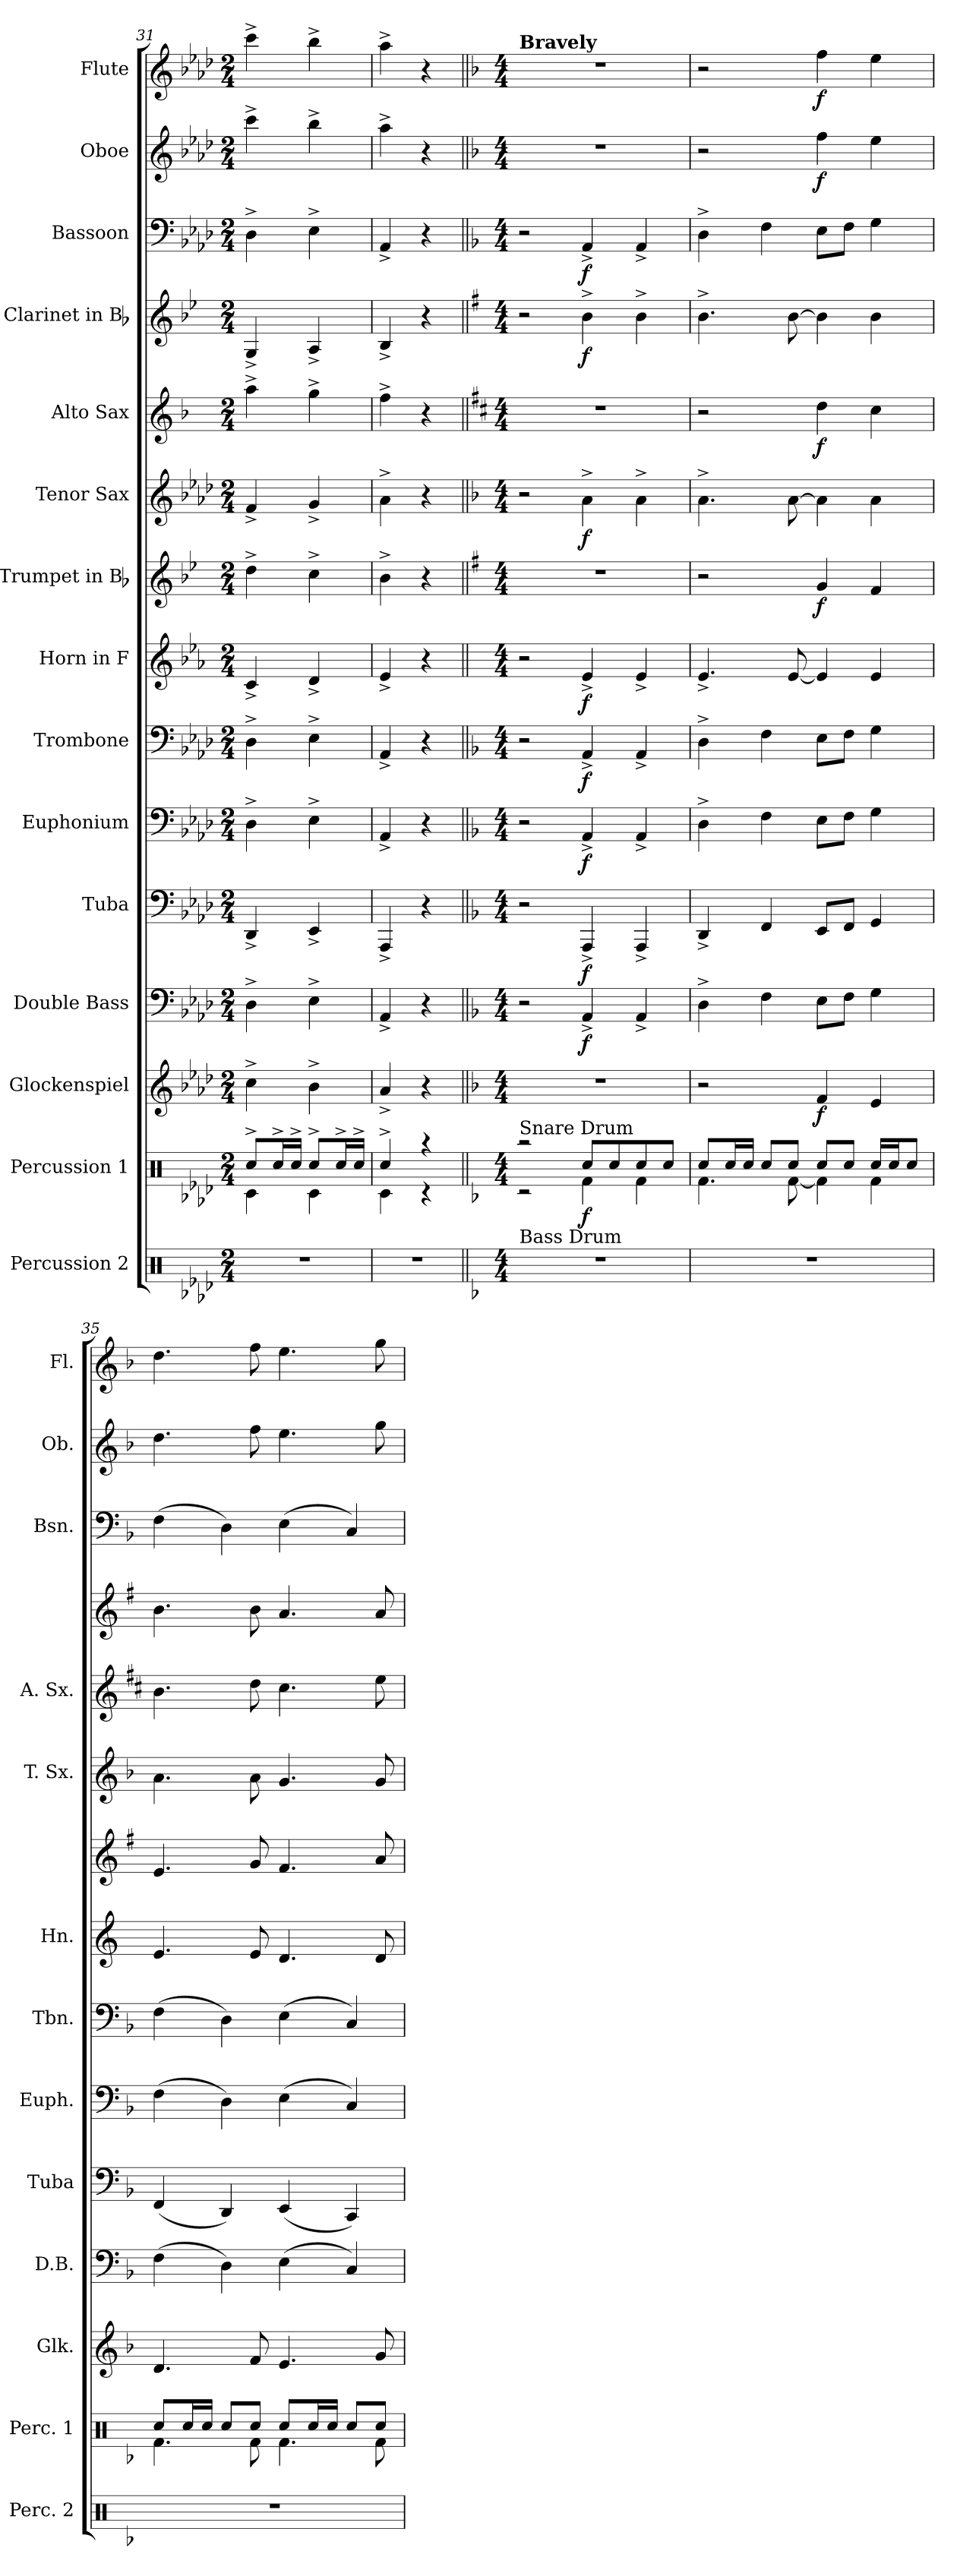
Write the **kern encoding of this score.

**kern	**kern	**dynam	**kern	**dynam	**kern	**dynam	**kern	**dynam	**kern	**dynam	**kern	**dynam	**kern	**dynam	**kern	**dynam	**kern	**dynam	**kern	**dynam	**kern	**dynam	**kern	**dynam	**kern	**dynam	**kern	**dynam
*part15	*part14	*part14	*part13	*part13	*part12	*part12	*part11	*part11	*part10	*part10	*part9	*part9	*part8	*part8	*part7	*part7	*part6	*part6	*part5	*part5	*part4	*part4	*part3	*part3	*part2	*part2	*part1	*part1
*staff15	*staff14	*staff14	*staff13	*staff13	*staff12	*staff12	*staff11	*staff11	*staff10	*staff10	*staff9	*staff9	*staff8	*staff8	*staff7	*staff7	*staff6	*staff6	*staff5	*staff5	*staff4	*staff4	*staff3	*staff3	*staff2	*staff2	*staff1	*staff1
*I"Percussion 2	*I"Percussion 1	*	*I"Glockenspiel	*	*I"Double Bass	*	*I"Tuba	*	*I"Euphonium	*	*I"Trombone	*	*I"Horn in F	*	*I"Trumpet in Bb	*	*I"Tenor Sax	*	*I"Alto Sax	*	*I"Clarinet in Bb	*	*I"Bassoon	*	*I"Oboe	*	*I"Flute	*
*I'Perc. 2	*I'Perc. 1	*	*I'Glk.	*	*I'D.B.	*	*I'Tuba	*	*I'Euph.	*	*I'Tbn.	*	*I'Hn.	*	*	*	*I'T. Sx.	*	*I'A. Sx.	*	*	*	*I'Bsn.	*	*I'Ob.	*	*I'Fl.	*
*clefX	*clefX	*	*clefG2	*	*clefF4	*	*clefF4	*	*clefF4	*	*clefF4	*	*clefG2	*	*clefG2	*	*clefG2	*	*clefG2	*	*clefG2	*	*clefF4	*	*clefG2	*	*clefG2	*
*	*	*	*ITrd-14c-24	*	*ITrd7c12	*	*	*	*	*	*	*	*ITrd4c7	*	*ITrd1c2	*	*ITrd8c14	*	*ITrd5c9	*	*ITrd1c2	*	*	*	*	*	*	*
*k[b-e-a-d-]	*k[b-e-a-d-]	*	*k[b-e-a-d-]	*	*k[b-e-a-d-]	*	*k[b-e-a-d-]	*	*k[b-e-a-d-]	*	*k[b-e-a-d-]	*	*k[b-e-a-d-]	*	*k[b-e-a-d-]	*	*k[b-e-a-d-]	*	*k[b-e-a-d-]	*	*k[b-e-a-d-]	*	*k[b-e-a-d-]	*	*k[b-e-a-d-]	*	*k[b-e-a-d-]	*
*A-:	*A-:	*	*A-:	*	*A-:	*	*A-:	*	*A-:	*	*A-:	*	*A-:	*	*A-:	*	*A-:	*	*A-:	*	*A-:	*	*A-:	*	*A-:	*	*A-:	*
*M2/4	*M2/4	*	*M2/4	*	*M2/4	*	*M2/4	*	*M2/4	*	*M2/4	*	*M2/4	*	*M2/4	*	*M2/4	*	*M2/4	*	*M2/4	*	*M2/4	*	*M2/4	*	*M2/4	*
=31	=31	=31	=31	=31	=31	=31	=31	=31	=31	=31	=31	=31	=31	=31	=31	=31	=31	=31	=31	=31	=31	=31	=31	=31	=31	=31	=31	=31
*	*^	*	*	*	*	*	*	*	*	*	*	*	*	*	*	*	*	*	*	*	*	*	*	*	*	*	*	*
2r	8Rcc^>/L	4Rc\	.	4cccc^>\	.	4DD-^>\	.	4DD-^</	.	4D-^>\	.	4D-^>\	.	4F^</	.	4cc^>\	.	4F^</	.	4cc^>\	.	4F^</	.	4D-^>\	.	4ccc^>\	.	4ccc^>\	.
.	16Rcc^>/L	.	.	.	.	.	.	.	.	.	.	.	.	.	.	.	.	.	.	.	.	.	.	.	.	.	.	.	.
.	16Rcc^>/JJ	.	.	.	.	.	.	.	.	.	.	.	.	.	.	.	.	.	.	.	.	.	.	.	.	.	.	.	.
.	8Rcc^>/L	4Rc\	.	4bbb-^>\	.	4EE-^>\	.	4EE-^</	.	4E-^>\	.	4E-^>\	.	4G^</	.	4b-^>\	.	4G^</	.	4b-^>\	.	4G^</	.	4E-^>\	.	4bb-^>\	.	4bb-^>\	.
.	16Rcc^>/L	.	.	.	.	.	.	.	.	.	.	.	.	.	.	.	.	.	.	.	.	.	.	.	.	.	.	.	.
.	16Rcc^>/JJ	.	.	.	.	.	.	.	.	.	.	.	.	.	.	.	.	.	.	.	.	.	.	.	.	.	.	.	.
=32	=32	=32	=32	=32	=32	=32	=32	=32	=32	=32	=32	=32	=32	=32	=32	=32	=32	=32	=32	=32	=32	=32	=32	=32	=32	=32	=32	=32	=32
2r	4Rcc^>/	4Rc\	.	4aaa-^</	.	4AAA-^</	.	4AAA-^</	.	4AA-^</	.	4AA-^</	.	4A-^</	.	4a-^>\	.	4A-^>\	.	4a-^>\	.	4A-^</	.	4AA-^</	.	4aa-^>\	.	4aa-^>\	.
.	4raa	4rc	.	4r	.	4r	.	4r	.	4r	.	4r	.	4r	.	4r	.	4r	.	4r	.	4r	.	4r	.	4r	.	4r	.
!!LO:PB:g=z
=33||	=33||	=33||	=33||	=33||	=33||	=33||	=33||	=33||	=33||	=33||	=33||	=33||	=33||	=33||	=33||	=33||	=33||	=33||	=33||	=33||	=33||	=33||	=33||	=33||	=33||	=33||	=33||	=33||	=33||
*k[b-]	*k[b-]	*	*	*k[b-]	*	*k[b-]	*	*k[b-]	*	*k[b-]	*	*k[b-]	*	*k[b-]	*	*k[b-]	*	*k[b-]	*	*k[b-]	*	*k[b-]	*	*k[b-]	*	*k[b-]	*	*k[b-]	*
*d:	*d:	*	*	*d:	*	*d:	*	*d:	*	*d:	*	*d:	*	*d:	*	*d:	*	*d:	*	*d:	*	*d:	*	*d:	*	*d:	*	*d:	*
*M4/4	*M4/4	*	*	*M4/4	*	*M4/4	*	*M4/4	*	*M4/4	*	*M4/4	*	*M4/4	*	*M4/4	*	*M4/4	*	*M4/4	*	*M4/4	*	*M4/4	*	*M4/4	*	*M4/4	*
*	*	*	*	*	*	*	*	*	*	*	*	*	*	*	*	*	*	*	*	*	*	*	*	*	*	*	*	*MM140	*
!	!	!	!	!	!	!	!	!	!	!	!	!	!	!	!	!	!	!	!	!	!	!	!	!	!	!	!	!LO:TX:a:B:t=Bravely	!
!	!LO:TX:b:t=Bass Drum	!	!	!	!	!	!	!	!	!	!	!	!	!	!	!	!	!	!	!	!	!	!	!	!	!	!	!	!
!	!LO:TX:a:t=Snare Drum	!	!	!	!	!	!	!	!	!	!	!	!	!	!	!	!	!	!	!	!	!	!	!	!	!	!	!	!
1r	2raa	2rc	.	1r	.	2r	.	2r	.	2r	.	2r	.	2r	.	1r	.	2r	.	1r	.	2r	.	2r	.	1r	.	1r	.
!	!	!	!LO:DY:b	!	!	!	!LO:DY:b	!	!LO:DY:b	!	!LO:DY:b	!	!LO:DY:b	!	!LO:DY:b	!	!	!	!LO:DY:b	!	!	!	!LO:DY:b	!	!LO:DY:b	!	!	!	!
.	8Rcc/L	4Rf\	f	.	.	4AAA^</	f	4AAA^</	f	4AA^</	f	4AA^</	f	4A^</	f	.	.	4A^>\	f	.	.	4a^>\	f	4AA^</	f	.	.	.	.
.	8Rcc/	.	.	.	.	.	.	.	.	.	.	.	.	.	.	.	.	.	.	.	.	.	.	.	.	.	.	.	.
.	8Rcc/	4Rf\	.	.	.	4AAA^</	.	4AAA^</	.	4AA^</	.	4AA^</	.	4A^</	.	.	.	4A^>\	.	.	.	4a^>\	.	4AA^</	.	.	.	.	.
.	8Rcc/J	.	.	.	.	.	.	.	.	.	.	.	.	.	.	.	.	.	.	.	.	.	.	.	.	.	.	.	.
=34	=34	=34	=34	=34	=34	=34	=34	=34	=34	=34	=34	=34	=34	=34	=34	=34	=34	=34	=34	=34	=34	=34	=34	=34	=34	=34	=34	=34	=34
1r	8Rcc/L	4.Rf\	.	2r	.	4DD^>\	.	4DD^</	.	4D^>\	.	4D^>\	.	4.A^</	.	2r	.	4.A^>\	.	2r	.	4.a^>\	.	4D^>\	.	2r	.	2r	.
.	16Rcc/L	.	.	.	.	.	.	.	.	.	.	.	.	.	.	.	.	.	.	.	.	.	.	.	.	.	.	.	.
.	16Rcc/JJ	.	.	.	.	.	.	.	.	.	.	.	.	.	.	.	.	.	.	.	.	.	.	.	.	.	.	.	.
.	8Rcc/L	.	.	.	.	4FF\	.	4FF/	.	4F\	.	4F\	.	.	.	.	.	.	.	.	.	.	.	4F\	.	.	.	.	.
.	8Rcc/J	[<8Rf\	.	.	.	.	.	.	.	.	.	.	.	[8A/	.	.	.	[8A\	.	.	.	[8a\	.	.	.	.	.	.	.
!	!	!	!	!	!LO:DY:b	!	!	!	!	!	!	!	!	!	!	!	!LO:DY:b	!	!	!	!LO:DY:b	!	!	!	!	!	!LO:DY:b	!	!LO:DY:b
.	8Rcc/L	4Rf\]	.	4fff/	f	8EE\L	.	8EE/L	.	8E\L	.	8E\L	.	4A/]	.	4f/	f	4A\]	.	4f\	f	4a\]	.	8E\L	.	4ff\	f	4ff\	f
.	8Rcc/J	.	.	.	.	8FF\J	.	8FF/J	.	8F\J	.	8F\J	.	.	.	.	.	.	.	.	.	.	.	8F\J	.	.	.	.	.
.	16Rcc/LL	4Rf\	.	4eee/	.	4GG\	.	4GG/	.	4G\	.	4G\	.	4A/	.	4e/	.	4A\	.	4e\	.	4a\	.	4G\	.	4ee\	.	4ee\	.
.	16Rcc/J	.	.	.	.	.	.	.	.	.	.	.	.	.	.	.	.	.	.	.	.	.	.	.	.	.	.	.	.
.	8Rcc/J	.	.	.	.	.	.	.	.	.	.	.	.	.	.	.	.	.	.	.	.	.	.	.	.	.	.	.	.
=35	=35	=35	=35	=35	=35	=35	=35	=35	=35	=35	=35	=35	=35	=35	=35	=35	=35	=35	=35	=35	=35	=35	=35	=35	=35	=35	=35	=35	=35
1r	8Rcc/L	4.Rf\	.	4.ddd/	.	(>4FF\	.	(<4FF/	.	(>4F\	.	(>4F\	.	4.A/	.	4.d/	.	4.A\	.	4.d\	.	4.a\	.	(>4F\	.	4.dd\	.	4.dd\	.
.	16Rcc/L	.	.	.	.	.	.	.	.	.	.	.	.	.	.	.	.	.	.	.	.	.	.	.	.	.	.	.	.
.	16Rcc/JJ	.	.	.	.	.	.	.	.	.	.	.	.	.	.	.	.	.	.	.	.	.	.	.	.	.	.	.	.
.	8Rcc/L	.	.	.	.	4DD\)	.	4DD/)	.	4D\)	.	4D\)	.	.	.	.	.	.	.	.	.	.	.	4D\)	.	.	.	.	.
.	8Rcc/J	8Rf\	.	8fff/	.	.	.	.	.	.	.	.	.	8A/	.	8f/	.	8A\	.	8f\	.	8a\	.	.	.	8ff\	.	8ff\	.
.	8Rcc/L	4.Rf\	.	4.eee/	.	(>4EE\	.	(<4EE/	.	(>4E\	.	(>4E\	.	4.G/	.	4.e/	.	4.G/	.	4.e\	.	4.g/	.	(>4E\	.	4.ee\	.	4.ee\	.
.	16Rcc/L	.	.	.	.	.	.	.	.	.	.	.	.	.	.	.	.	.	.	.	.	.	.	.	.	.	.	.	.
.	16Rcc/JJ	.	.	.	.	.	.	.	.	.	.	.	.	.	.	.	.	.	.	.	.	.	.	.	.	.	.	.	.
.	8Rcc/L	.	.	.	.	4CC/)	.	4CC/)	.	4C/)	.	4C/)	.	.	.	.	.	.	.	.	.	.	.	4C/)	.	.	.	.	.
.	8Rcc/J	8Rf\	.	8ggg/	.	.	.	.	.	.	.	.	.	8G/	.	8g/	.	8G/	.	8g\	.	8g/	.	.	.	8gg\	.	8gg\	.
*	*v	*v	*	*	*	*	*	*	*	*	*	*	*	*	*	*	*	*	*	*	*	*	*	*	*	*	*	*	*
=	=	=	=	=	=	=	=	=	=	=	=	=	=	=	=	=	=	=	=	=	=	=	=	=	=	=	=	=
*-	*-	*-	*-	*-	*-	*-	*-	*-	*-	*-	*-	*-	*-	*-	*-	*-	*-	*-	*-	*-	*-	*-	*-	*-	*-	*-	*-	*-
